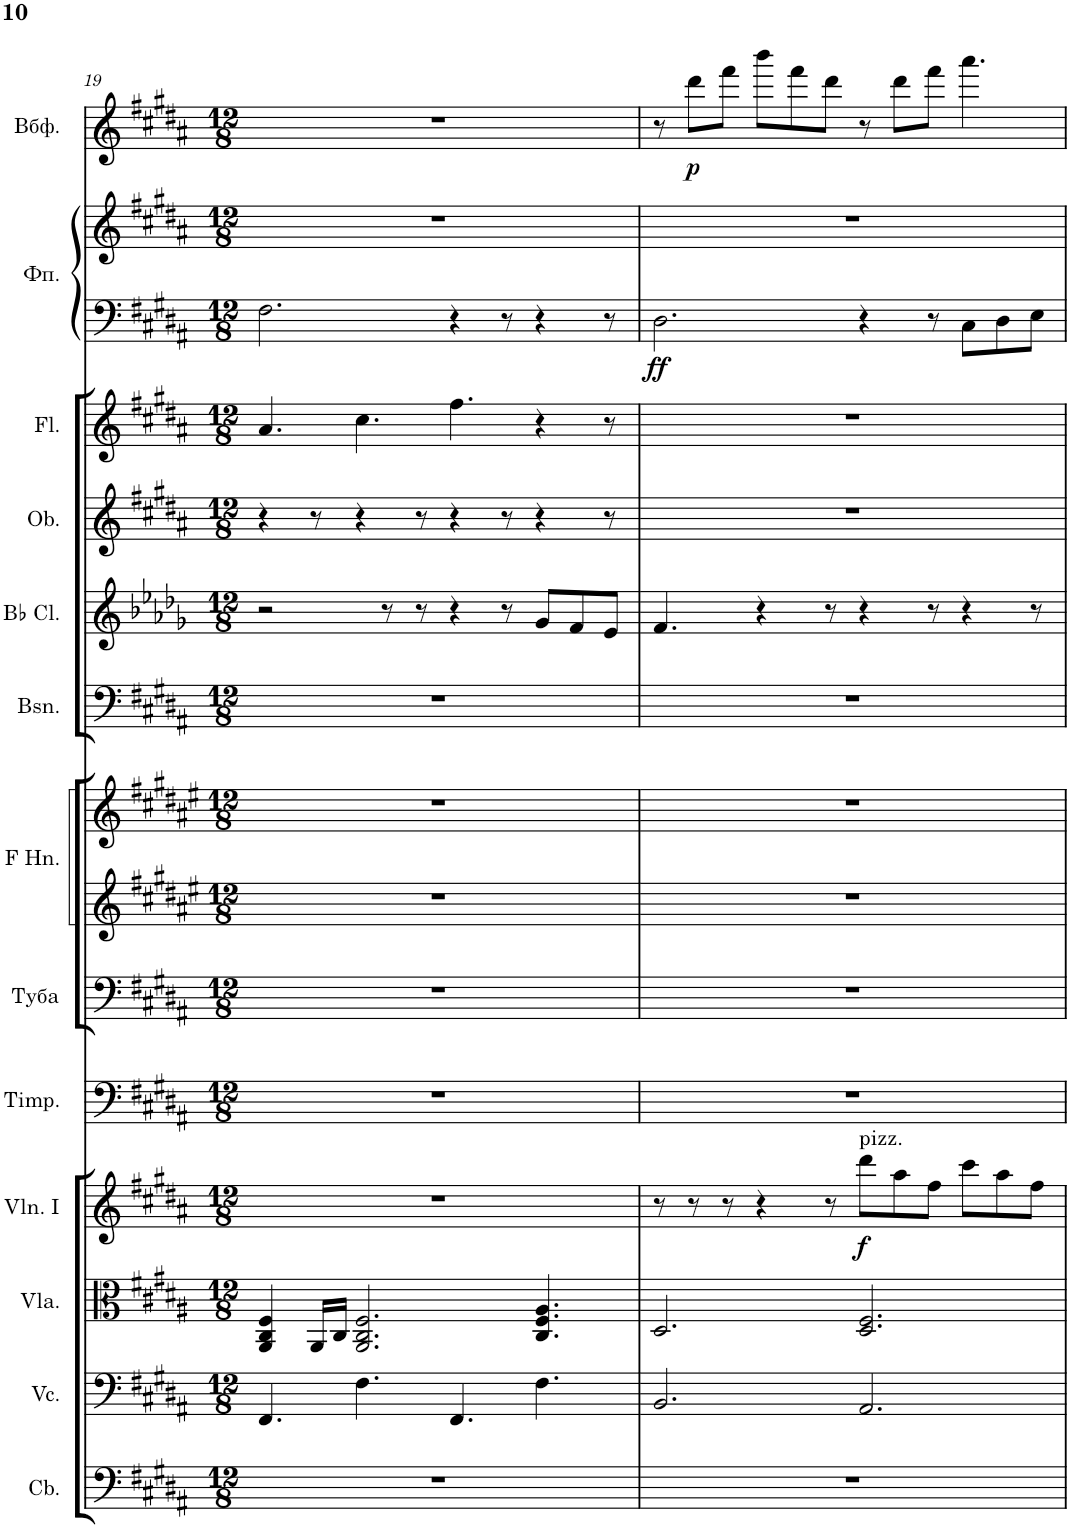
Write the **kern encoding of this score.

**kern	**kern	**kern	**kern	**dynam	**kern	**kern	**kern	**kern	**kern	**kern	**kern	**kern	**kern	**kern	**dynam	**kern	**dynam
*part13	*part12	*part11	*part10	*part10	*part9	*part8	*part7	*part7	*part6	*part5	*part4	*part3	*part2	*part2	*part2	*part1	*part1
*staff15	*staff14	*staff13	*staff12	*staff12	*staff11	*staff10	*staff9	*staff8	*staff7	*staff6	*staff5	*staff4	*staff3	*staff2	*staff2/3	*staff1	*staff1
*I"Contrabasses	*I"Violoncellos	*I"Violas	*I"Violins I	*	*I"Timpani	*I"Туба	*I"Horns in F	*	*I"Bassoons	*I"Clarinets in Bb	*I"Oboes	*I"Flutes	*I"Фортепиано	*	*	*I"Вибрафон	*
*I'Cb.	*I'Vc.	*I'Vla.	*I'Vln. I	*	*I'Timp.	*	*	*	*I'Bsn.	*	*I'Ob.	*I'Fl.	*	*	*	*	*
!!LO:PB:g=z
*clefF4	*clefF4	*clefC3	*clefG2	*	*clefF4	*clefF4	*clefG2	*clefG2	*clefF4	*clefG2	*clefG2	*clefG2	*clefF4	*clefG2	*	*clefG2	*
*Trd7c12	*	*	*	*	*	*	*Trd4c7	*Trd4c7	*	*Trd1c2	*	*	*	*	*	*	*
*k[f#c#g#d#a#]	*k[f#c#g#d#a#]	*k[f#c#g#d#a#]	*k[f#c#g#d#a#]	*	*k[f#c#g#d#a#]	*k[f#c#g#d#a#]	*k[f#c#g#d#a#e#]	*k[f#c#g#d#a#e#]	*k[f#c#g#d#a#]	*k[b-e-a-d-g-]	*k[f#c#g#d#a#]	*k[f#c#g#d#a#]	*k[f#c#g#d#a#]	*k[f#c#g#d#a#]	*	*k[f#c#g#d#a#]	*
*M12/8	*M12/8	*M12/8	*M12/8	*	*M12/8	*M12/8	*M12/8	*M12/8	*M12/8	*M12/8	*M12/8	*M12/8	*M12/8	*M12/8	*	*M12/8	*
=19	=19	=19	=19	=19	=19	=19	=19	=19	=19	=19	=19	=19	=19	=19	=19	=19	=19
1.r	4.FF#/	4AA#/ 4C#/ 4F#/	1.r	.	1.r	1.r	1.r	1.r	1.r	2r	4r	4.a#/	2.F#\	1.r	.	1.r	.
.	.	16AA#/LL	.	.	.	.	.	.	.	.	8r	.	.	.	.	.	.
.	.	16C#/JJ	.	.	.	.	.	.	.	.	.	.	.	.	.	.	.
.	4.F#\	2.AA#/ 2.C#/ 2.F#/	.	.	.	.	.	.	.	.	4r	4.cc#\	.	.	.	.	.
.	.	.	.	.	.	.	.	.	.	8r	.	.	.	.	.	.	.
.	.	.	.	.	.	.	.	.	.	8r	8r	.	.	.	.	.	.
.	4.FF#/	.	.	.	.	.	.	.	.	4r	4r	4.ff#\	4r	.	.	.	.
.	.	.	.	.	.	.	.	.	.	8r	8r	.	8r	.	.	.	.
.	4.F#\	4.C#/ 4.F#/ 4.A#/	.	.	.	.	.	.	.	8g-/L	4r	4r	4r	.	.	.	.
.	.	.	.	.	.	.	.	.	.	8f/	.	.	.	.	.	.	.
.	.	.	.	.	.	.	.	.	.	8e-/J	8r	8r	8r	.	.	.	.
=20	=20	=20	=20	=20	=20	=20	=20	=20	=20	=20	=20	=20	=20	=20	=20	=20	=20
!	!	!	!	!	!	!	!	!	!	!	!	!	!	!	!LO:DY:b=2	!	!
1.r	2.BB/	2.D#/	8r	.	1.r	1.r	1.r	1.r	1.r	4.f/	1.r	1.r	2.D#\	1.r	ff	8r	.
!	!	!	!	!	!	!	!	!	!	!	!	!	!	!	!	!	!LO:DY:b
.	.	.	8r	.	.	.	.	.	.	.	.	.	.	.	.	8ddd#\L	p
.	.	.	8r	.	.	.	.	.	.	.	.	.	.	.	.	8fff#\J	.
.	.	.	4r	.	.	.	.	.	.	4r	.	.	.	.	.	8bbb\L	.
.	.	.	.	.	.	.	.	.	.	.	.	.	.	.	.	8fff#\	.
.	.	.	8r	.	.	.	.	.	.	8r	.	.	.	.	.	8ddd#\J	.
!	!	!	!LO:TX:a:t=pizz.	!	!	!	!	!	!	!	!	!	!	!	!	!	!
!	!	!	!	!LO:DY:b	!	!	!	!	!	!	!	!	!	!	!	!	!
.	2.AA#/	2.D#/ 2.F#/	8ddd#\L	f	.	.	.	.	.	4r	.	.	4r	.	.	8r	.
.	.	.	8aa#\	.	.	.	.	.	.	.	.	.	.	.	.	8ddd#\L	.
.	.	.	8ff#\J	.	.	.	.	.	.	8r	.	.	8r	.	.	8fff#\J	.
.	.	.	8ccc#\L	.	.	.	.	.	.	4r	.	.	8C#\L	.	.	4.aaa#\	.
.	.	.	8aa#\	.	.	.	.	.	.	.	.	.	8D#\	.	.	.	.
.	.	.	8ff#\J	.	.	.	.	.	.	8r	.	.	8E\J	.	.	.	.
=	=	=	=	=	=	=	=	=	=	=	=	=	=	=	=	=	=
*-	*-	*-	*-	*-	*-	*-	*-	*-	*-	*-	*-	*-	*-	*-	*-	*-	*-
